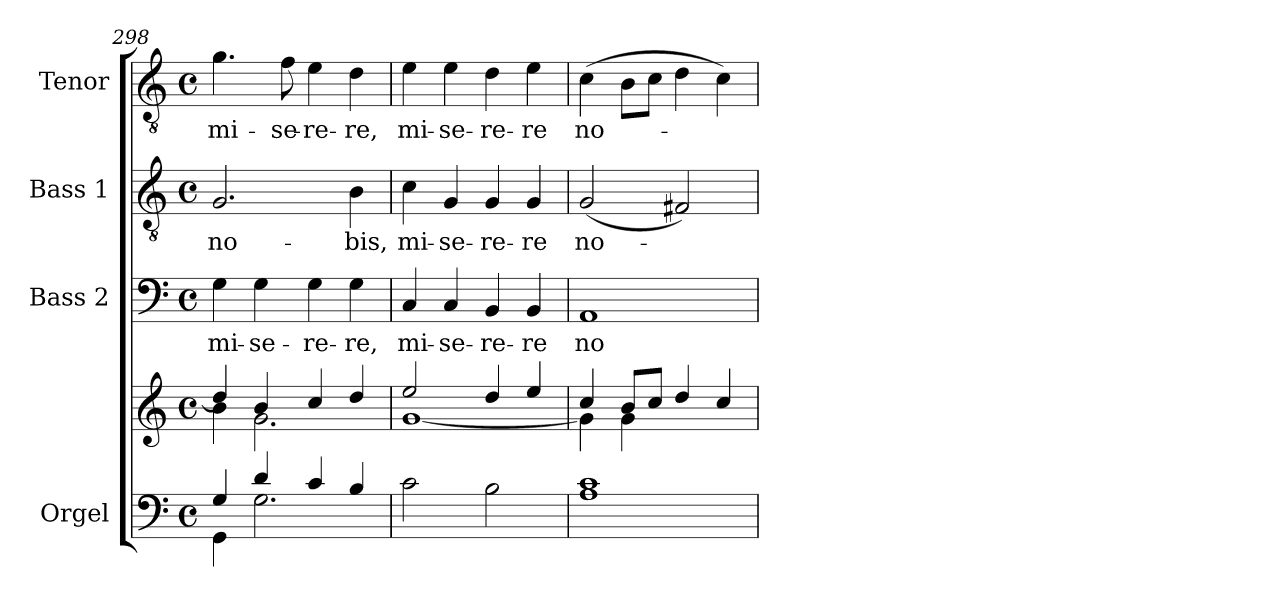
**kern	**kern	**kern	**text	**kern	**text	**kern	**text
*part4	*part4	*part3	*part3	*part2	*part2	*part1	*part1
*staff5	*staff4	*staff3	*staff3	*staff2	*staff2	*staff1	*staff1
*I"Orgel	*	*I"Bass 2	*	*I"Bass 1	*	*I"Tenor	*
*I'Org.	*	*I'B. 2	*	*I'B. 1	*	*I'T.	*
*clefF4	*clefG2	*clefF4	*	*clefGv2	*	*clefGv2	*
*k[]	*k[]	*k[]	*	*k[]	*	*k[]	*
*C:	*C:	*C:	*	*C:	*	*C:	*
*M4/4	*M4/4	*M4/4	*	*M4/4	*	*M4/4	*
*met(c)	*met(c)	*met(c)	*	*met(c)	*	*met(c)	*
=298	=298	=298	=298	=298	=298	=298	=298
*^	*^	*	*	*	*	*	*
!	!	!	!	!	!LO:LY:b	!	!LO:LY:b	!	!LO:LY:b
4G/	4GG\	4dd/]	4b\	4G\	mi-	2.G/	no-	4.g\	mi-
!	!	!	!	!	!LO:LY:b	!	!	!	!
4d/	2.G\	4b/	2.g\	4G\	-se-	.	.	.	.
!	!	!	!	!	!	!	!	!	!LO:LY:b
.	.	.	.	.	.	.	.	8f\	-se-
!	!	!	!	!	!LO:LY:b	!	!	!	!LO:LY:b
4c/	.	4cc/	.	4G\	-re-	.	.	4e\	-re-
!	!	!	!	!	!LO:LY:b	!	!LO:LY:b	!	!LO:LY:b
4B/	.	4dd/	.	4G\	-re,	4B\	-bis,	4d\	-re,
*v	*v	*	*	*	*	*	*	*	*
=299	=299	=299	=299	=299	=299	=299	=299	=299
!	!	!	!	!LO:LY:b	!	!LO:LY:b	!	!LO:LY:b
2c\	2ee/	[<1g	4C/	mi-	4c\	mi-	4e\	mi-
!	!	!	!	!LO:LY:b	!	!LO:LY:b	!	!LO:LY:b
.	.	.	4C/	-se-	4G/	-se-	4e\	-se-
!	!	!	!	!LO:LY:b	!	!LO:LY:b	!	!LO:LY:b
2B\	4dd/	.	4BB/	-re-	4G/	-re-	4d\	-re-
!	!	!	!	!LO:LY:b	!	!LO:LY:b	!	!LO:LY:b
.	4ee/	.	4BB/	-re	4G/	-re	4e\	-re
!!LO:PB:g=z
=300	=300	=300	=300	=300	=300	=300	=300	=300
!	!	!	!	!LO:LY:b	!	!LO:LY:b	!	!LO:LY:b
1A 1c	4cc/	4g\]	1AA	no-	(<2G/	no-	(>4c\	no-
.	8b/L	4g\	.	.	.	.	8B\L	.
.	8cc/J	.	.	.	.	.	8c\J	.
.	4dd/	2ryy	.	.	2F#X/)	.	4d\	.
.	4cc/	.	.	.	.	.	4c\)	.
*	*v	*v	*	*	*	*	*	*
=	=	=	=	=	=	=	=
*-	*-	*-	*-	*-	*-	*-	*-
